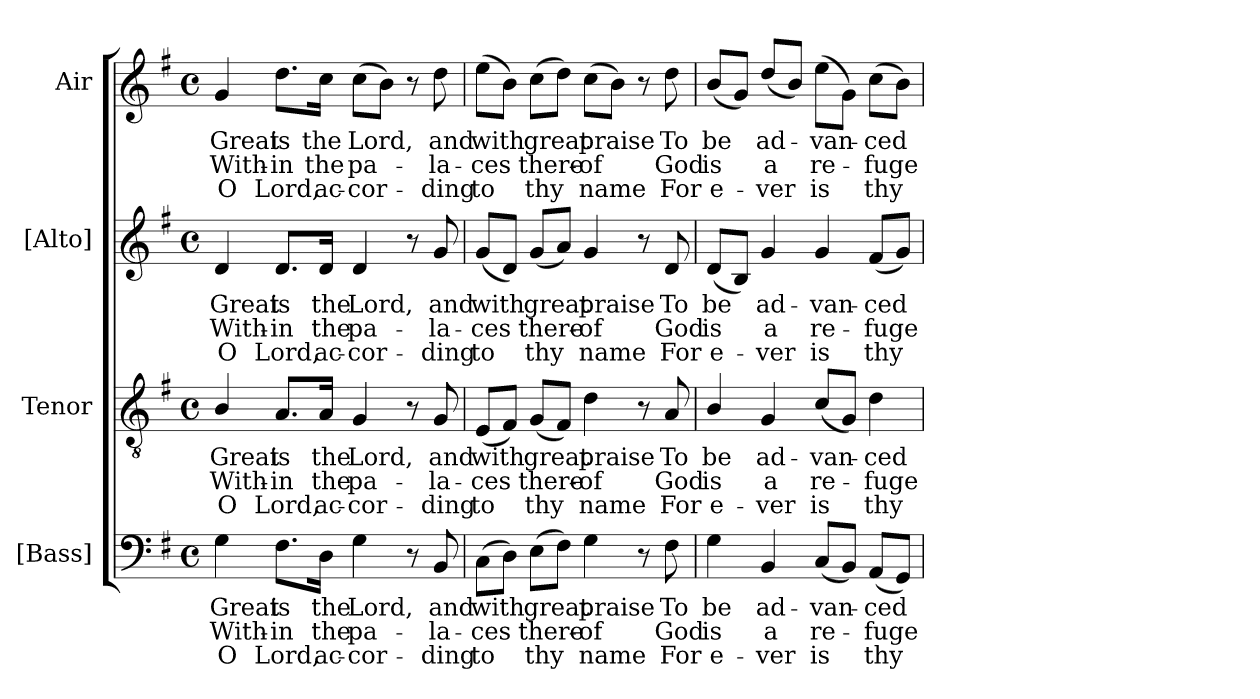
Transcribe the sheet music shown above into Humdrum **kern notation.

**kern	**text	**text	**text	**kern	**text	**text	**text	**kern	**text	**text	**text	**kern	**text	**text	**text
*part4	*part4	*part4	*part4	*part3	*part3	*part3	*part3	*part2	*part2	*part2	*part2	*part1	*part1	*part1	*part1
*staff4	*staff4	*staff4	*staff4	*staff3	*staff3	*staff3	*staff3	*staff2	*staff2	*staff2	*staff2	*staff1	*staff1	*staff1	*staff1
*I"[Bass]	*	*	*	*I"Tenor	*	*	*	*I"[Alto]	*	*	*	*I"Air	*	*	*
*I'B.	*	*	*	*I'T.	*	*	*	*I'A.	*	*	*	*	*	*	*
!!LO:PB:g=z
*clefF4	*	*	*	*clefGv2	*	*	*	*clefG2	*	*	*	*clefG2	*	*	*
*	*	*	*	*ITrd7c12	*	*	*	*	*	*	*	*	*	*	*
*k[f#]	*	*	*	*k[f#]	*	*	*	*k[f#]	*	*	*	*k[f#]	*	*	*
*G:	*	*	*	*G:	*	*	*	*G:	*	*	*	*G:	*	*	*
*M4/4	*	*	*	*M4/4	*	*	*	*M4/4	*	*	*	*M4/4	*	*	*
*met(c)	*	*	*	*met(c)	*	*	*	*met(c)	*	*	*	*met(c)	*	*	*
=1	=1	=1	=1	=1	=1	=1	=1	=1	=1	=1	=1	=1	=1	=1	=1
!	!LO:LY:b:color=#000000	!LO:LY:b:color=#000000	!LO:LY:b:color=#000000	!	!	!	!	!	!	!	!	!	!	!	!
!	!	!	!	!	!LO:LY:b:color=#000000	!LO:LY:b:color=#000000	!LO:LY:b:color=#000000	!	!	!	!	!	!	!	!
!	!	!	!	!	!	!	!	!	!LO:LY:b:color=#000000	!LO:LY:b:color=#000000	!LO:LY:b:color=#000000	!	!	!	!
!	!	!	!	!	!	!	!	!	!	!	!	!	!LO:LY:b:color=#000000	!LO:LY:b:color=#000000	!LO:LY:b:color=#000000
4Gi\	Great	With-	O	4BBi/	Great	With-	O	4di/	Great	With-	O	4gi/	Great	With-	O
!	!LO:LY:b:color=#000000	!LO:LY:b:color=#000000	!LO:LY:b:color=#000000	!	!	!	!	!	!	!	!	!	!	!	!
!	!	!	!	!	!LO:LY:b:color=#000000	!LO:LY:b:color=#000000	!LO:LY:b:color=#000000	!	!	!	!	!	!	!	!
!	!	!	!	!	!	!	!	!	!LO:LY:b:color=#000000	!LO:LY:b:color=#000000	!LO:LY:b:color=#000000	!	!	!	!
!	!	!	!	!	!	!	!	!	!	!	!	!	!LO:LY:b:color=#000000	!LO:LY:b:color=#000000	!LO:LY:b:color=#000000
8.F#i\L	is	-in	Lord,	8.AAi/L	is	-in	Lord,	8.di/L	is	-in	Lord,	8.ddi\L	is	-in	Lord,
!	!LO:LY:b:color=#000000	!LO:LY:b:color=#000000	!LO:LY:b:color=#000000	!	!	!	!	!	!	!	!	!	!	!	!
!	!	!	!	!	!LO:LY:b:color=#000000	!LO:LY:b:color=#000000	!LO:LY:b:color=#000000	!	!	!	!	!	!	!	!
!	!	!	!	!	!	!	!	!	!LO:LY:b:color=#000000	!LO:LY:b:color=#000000	!LO:LY:b:color=#000000	!	!	!	!
!	!	!	!	!	!	!	!	!	!	!	!	!	!LO:LY:b:color=#000000	!LO:LY:b:color=#000000	!LO:LY:b:color=#000000
16Di\Jk	the	the	ac-	16AAi/Jk	the	the	ac-	16di/Jk	the	the	ac-	16cci\Jk	the	the	ac-
!	!LO:LY:b:color=#000000	!LO:LY:b:color=#000000	!LO:LY:b:color=#000000	!	!	!	!	!	!	!	!	!	!	!	!
!	!	!	!	!	!LO:LY:b:color=#000000	!LO:LY:b:color=#000000	!LO:LY:b:color=#000000	!	!	!	!	!	!	!	!
!	!	!	!	!	!	!	!	!	!LO:LY:b:color=#000000	!LO:LY:b:color=#000000	!LO:LY:b:color=#000000	!	!	!	!
!	!	!	!	!	!	!	!	!	!	!	!	!	!LO:LY:b:color=#000000	!LO:LY:b:color=#000000	!LO:LY:b:color=#000000
4Gi\	Lord,	pa-	-cor-	4GGi/	Lord,	pa-	-cor-	4di/	Lord,	pa-	-cor-	(8cci\L	Lord,	pa-	-cor-
.	.	.	.	.	.	.	.	.	.	.	.	8bi\J)	.	.	.
8r	.	.	.	8r	.	.	.	8r	.	.	.	8r	.	.	.
!	!LO:LY:b:color=#000000	!LO:LY:b:color=#000000	!LO:LY:b:color=#000000	!	!	!	!	!	!	!	!	!	!	!	!
!	!	!	!	!	!LO:LY:b:color=#000000	!LO:LY:b:color=#000000	!LO:LY:b:color=#000000	!	!	!	!	!	!	!	!
!	!	!	!	!	!	!	!	!	!LO:LY:b:color=#000000	!LO:LY:b:color=#000000	!LO:LY:b:color=#000000	!	!	!	!
!	!	!	!	!	!	!	!	!	!	!	!	!	!LO:LY:b:color=#000000	!LO:LY:b:color=#000000	!LO:LY:b:color=#000000
8BBi/	and	-la-	-ding	8GGi/	and	-la-	-ding	8gi/	and	-la-	-ding	8ddi\	and	-la-	-ding
=2	=2	=2	=2	=2	=2	=2	=2	=2	=2	=2	=2	=2	=2	=2	=2
!	!LO:LY:b:color=#000000	!LO:LY:b:color=#000000	!LO:LY:b:color=#000000	!	!	!	!	!	!	!	!	!	!	!	!
!	!	!	!	!	!LO:LY:b:color=#000000	!LO:LY:b:color=#000000	!LO:LY:b:color=#000000	!	!	!	!	!	!	!	!
!	!	!	!	!	!	!	!	!	!LO:LY:b:color=#000000	!LO:LY:b:color=#000000	!LO:LY:b:color=#000000	!	!	!	!
!	!	!	!	!	!	!	!	!	!	!	!	!	!LO:LY:b:color=#000000	!LO:LY:b:color=#000000	!LO:LY:b:color=#000000
(8Ci\L	with	-ces	to	(8EEi/L	with	-ces	to	(8gi/L	with	-ces	to	(8eei\L	with	-ces	to
8Di\J)	.	.	.	8FF#i/J)	.	.	.	8di/J)	.	.	.	8bi\J)	.	.	.
!	!LO:LY:b:color=#000000	!LO:LY:b:color=#000000	!LO:LY:b:color=#000000	!	!	!	!	!	!	!	!	!	!	!	!
!	!	!	!	!	!LO:LY:b:color=#000000	!LO:LY:b:color=#000000	!LO:LY:b:color=#000000	!	!	!	!	!	!	!	!
!	!	!	!	!	!	!	!	!	!LO:LY:b:color=#000000	!LO:LY:b:color=#000000	!LO:LY:b:color=#000000	!	!	!	!
!	!	!	!	!	!	!	!	!	!	!	!	!	!LO:LY:b:color=#000000	!LO:LY:b:color=#000000	!LO:LY:b:color=#000000
(8Ei\L	great	there-	thy	(8GGi/L	great	there-	thy	(8gi/L	great	there-	thy	(8cci\L	great	there-	thy
8F#i\J)	.	.	.	8FF#i/J)	.	.	.	8ai/J)	.	.	.	8ddi\J)	.	.	.
!	!LO:LY:b:color=#000000	!LO:LY:b:color=#000000	!LO:LY:b:color=#000000	!	!	!	!	!	!	!	!	!	!	!	!
!	!	!	!	!	!LO:LY:b:color=#000000	!LO:LY:b:color=#000000	!LO:LY:b:color=#000000	!	!	!	!	!	!	!	!
!	!	!	!	!	!	!	!	!	!LO:LY:b:color=#000000	!LO:LY:b:color=#000000	!LO:LY:b:color=#000000	!	!	!	!
!	!	!	!	!	!	!	!	!	!	!	!	!	!LO:LY:b:color=#000000	!LO:LY:b:color=#000000	!LO:LY:b:color=#000000
4Gi\	praise	-of	name	4Di\	praise	-of	name	4gi/	praise	-of	name	(8cci\L	praise	-of	name
.	.	.	.	.	.	.	.	.	.	.	.	8bi\J)	.	.	.
8r	.	.	.	8r	.	.	.	8r	.	.	.	8r	.	.	.
!	!LO:LY:b:color=#000000	!LO:LY:b:color=#000000	!LO:LY:b:color=#000000	!	!	!	!	!	!	!	!	!	!	!	!
!	!	!	!	!	!LO:LY:b:color=#000000	!LO:LY:b:color=#000000	!LO:LY:b:color=#000000	!	!	!	!	!	!	!	!
!	!	!	!	!	!	!	!	!	!LO:LY:b:color=#000000	!LO:LY:b:color=#000000	!LO:LY:b:color=#000000	!	!	!	!
!	!	!	!	!	!	!	!	!	!	!	!	!	!LO:LY:b:color=#000000	!LO:LY:b:color=#000000	!LO:LY:b:color=#000000
8F#i\	To	God	For	8AAi/	To	God	For	8di/	To	God	For	8ddi\	To	God	For
=3	=3	=3	=3	=3	=3	=3	=3	=3	=3	=3	=3	=3	=3	=3	=3
!	!LO:LY:b:color=#000000	!LO:LY:b:color=#000000	!LO:LY:b:color=#000000	!	!	!	!	!	!	!	!	!	!	!	!
!	!	!	!	!	!LO:LY:b:color=#000000	!LO:LY:b:color=#000000	!LO:LY:b:color=#000000	!	!	!	!	!	!	!	!
!	!	!	!	!	!	!	!	!	!LO:LY:b:color=#000000	!LO:LY:b:color=#000000	!LO:LY:b:color=#000000	!	!	!	!
!	!	!	!	!	!	!	!	!	!	!	!	!	!LO:LY:b:color=#000000	!LO:LY:b:color=#000000	!LO:LY:b:color=#000000
4Gi\	be	is	e-	4BBi/	be	is	e-	(8di/L	be	is	e-	(8bi/L	be	is	e-
.	.	.	.	.	.	.	.	8Bi/J)	.	.	.	8gi/J)	.	.	.
!	!LO:LY:b:color=#000000	!LO:LY:b:color=#000000	!LO:LY:b:color=#000000	!	!	!	!	!	!	!	!	!	!	!	!
!	!	!	!	!	!LO:LY:b:color=#000000	!LO:LY:b:color=#000000	!LO:LY:b:color=#000000	!	!	!	!	!	!	!	!
!	!	!	!	!	!	!	!	!	!LO:LY:b:color=#000000	!LO:LY:b:color=#000000	!LO:LY:b:color=#000000	!	!	!	!
!	!	!	!	!	!	!	!	!	!	!	!	!	!LO:LY:b:color=#000000	!LO:LY:b:color=#000000	!LO:LY:b:color=#000000
4BBi/	ad-	a	-ver	4GGi/	ad-	a	-ver	4gi/	ad-	a	-ver	(8ddi/L	ad-	a	-ver
.	.	.	.	.	.	.	.	.	.	.	.	8bi/J)	.	.	.
!	!LO:LY:b:color=#000000	!LO:LY:b:color=#000000	!LO:LY:b:color=#000000	!	!	!	!	!	!	!	!	!	!	!	!
!	!	!	!	!	!LO:LY:b:color=#000000	!LO:LY:b:color=#000000	!LO:LY:b:color=#000000	!	!	!	!	!	!	!	!
!	!	!	!	!	!	!	!	!	!LO:LY:b:color=#000000	!LO:LY:b:color=#000000	!LO:LY:b:color=#000000	!	!	!	!
!	!	!	!	!	!	!	!	!	!	!	!	!	!LO:LY:b:color=#000000	!LO:LY:b:color=#000000	!LO:LY:b:color=#000000
(8Ci/L	-van-	re-	is	(8Ci/L	-van-	re-	is	4gi/	-van-	re-	is	(8eei\L	-van-	re-	is
8BBi/J)	.	.	.	8GGi/J)	.	.	.	.	.	.	.	8gi\J)	.	.	.
!	!LO:LY:b:color=#000000	!LO:LY:b:color=#000000	!LO:LY:b:color=#000000	!	!	!	!	!	!	!	!	!	!	!	!
!	!	!	!	!	!LO:LY:b:color=#000000	!LO:LY:b:color=#000000	!LO:LY:b:color=#000000	!	!	!	!	!	!	!	!
!	!	!	!	!	!	!	!	!	!LO:LY:b:color=#000000	!LO:LY:b:color=#000000	!LO:LY:b:color=#000000	!	!	!	!
!	!	!	!	!	!	!	!	!	!	!	!	!	!LO:LY:b:color=#000000	!LO:LY:b:color=#000000	!LO:LY:b:color=#000000
(8AAi/L	-ced	-fuge	thy	4Di\	-ced	-fuge	thy	(8f#i/L	-ced	-fuge	thy	(8cci\L	-ced	-fuge	thy
8GGi/J)	.	.	.	.	.	.	.	8gi/J)	.	.	.	8bi\J)	.	.	.
=	=	=	=	=	=	=	=	=	=	=	=	=	=	=	=
*-	*-	*-	*-	*-	*-	*-	*-	*-	*-	*-	*-	*-	*-	*-	*-
